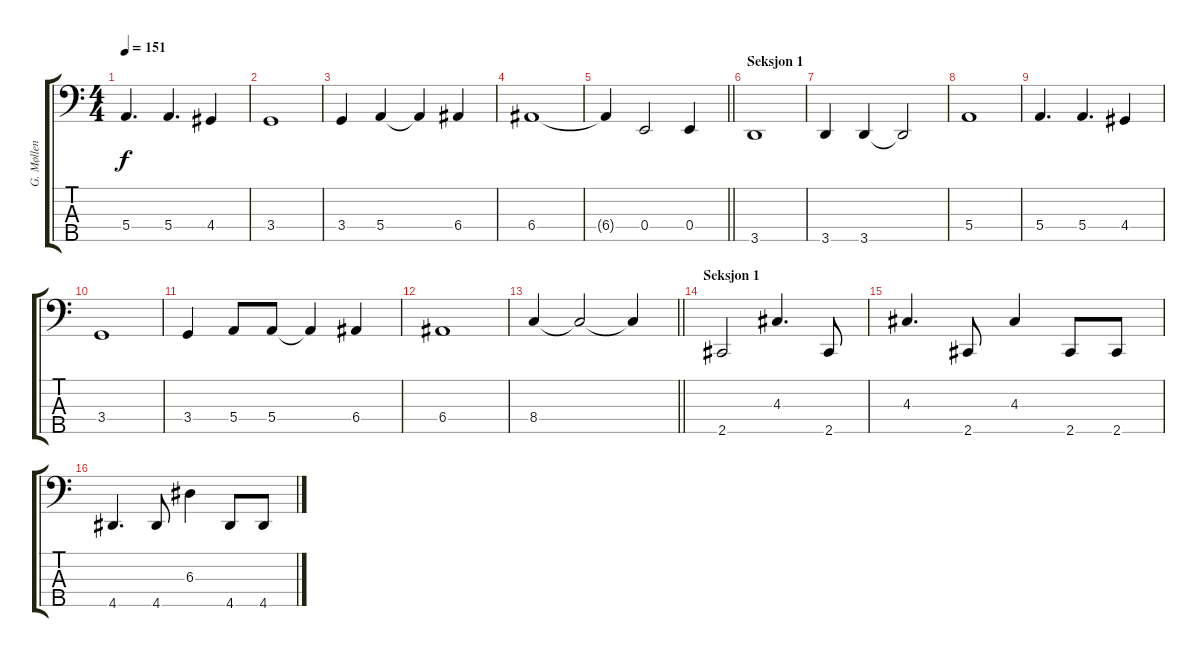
\track ("G. Møllen" "G. Møllen") {instrument electricbassfinger}
\staff {score tabs}
\tuning (G2 D2 A1 E1 B0) {hide}
\ts (4 4)
\tempo 151
\clef f4
\ks c
5.4.4{d dy f} 5.4.4{d} 4.4.4 |
3.4.1 |
3.4.4 5.4.4 5.4{t}.4 6.4.4 |
6.4.1 |
\barLineRight lightlight
6.4{t}.4 0.4.2 0.4.4 |
\section ("" "Seksjon 1")
3.5.1 |
3.5.4 3.5.4 3.5{t}.2 |
5.4.1 |
5.4.4{d} 5.4.4{d} 4.4.4 |
3.4.1 |
3.4.4 5.4.8 5.4.8 5.4{t}.4 6.4.4 |
6.4.1 |
\barLineRight lightlight
8.4.4 8.4{t}.2 8.4{t}.4 |
\section ("" "Seksjon 1")
2.5.2 4.3.4{d} 2.5.8 |
4.3.4{d} 2.5.8 4.3.4 2.5.8 2.5.8 |
4.5.4{d} 4.5.8 6.3.4 4.5.8 4.5.8
